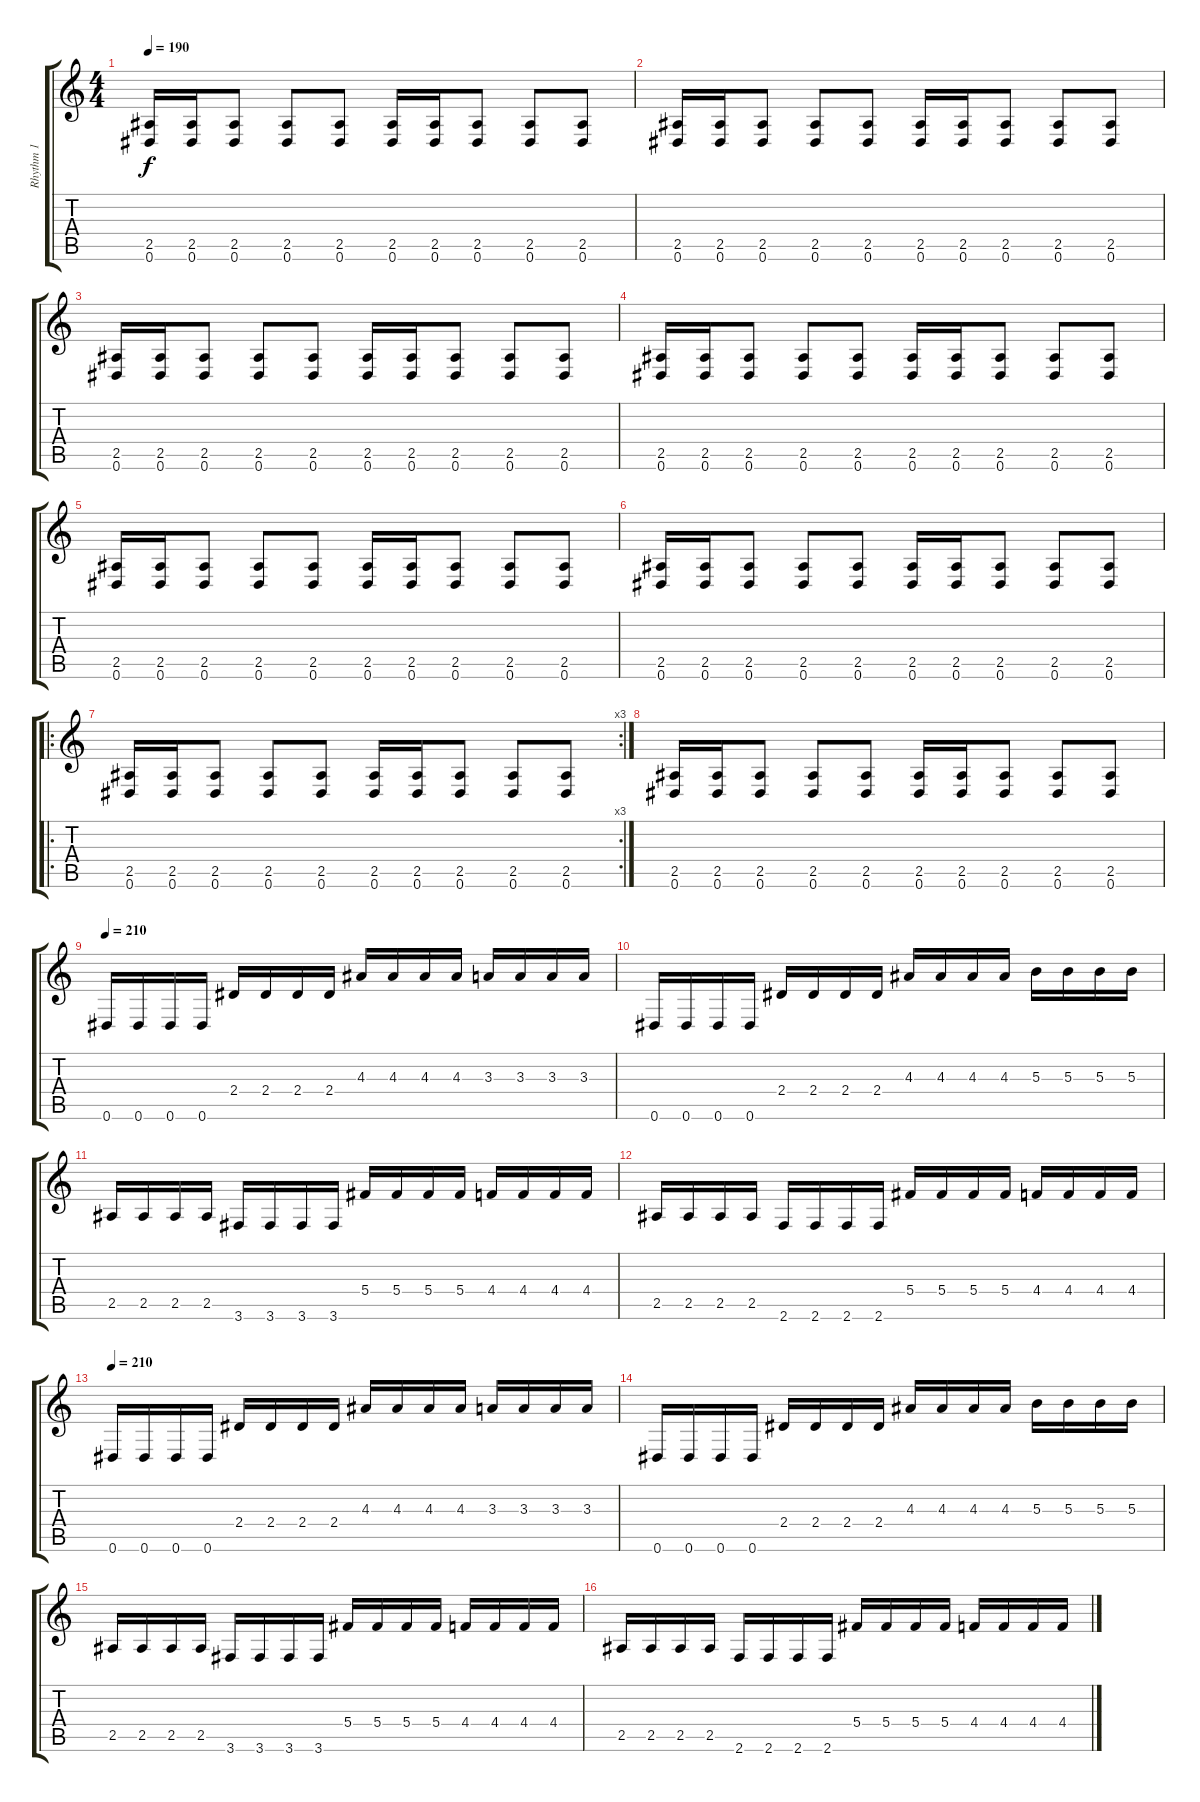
\track ("Rhythm 1" "Rhythm 1") {instrument distortionguitar}
\staff {score tabs}
\tuning (Eb4 Bb3 Gb3 Db3 Ab2 Eb2) {hide}
\ts (4 4)
\tempo 190
\clef g2
\ks c
(2.5 0.6).16{dy f} (2.5 0.6).16 (2.5 0.6).8 (2.5 0.6).8 (2.5 0.6).8 (2.5 0.6).16 (2.5 0.6).16 (2.5 0.6).8 (2.5 0.6).8 (2.5 0.6).8 |
(2.5 0.6).16 (2.5 0.6).16 (2.5 0.6).8 (2.5 0.6).8 (2.5 0.6).8 (2.5 0.6).16 (2.5 0.6).16 (2.5 0.6).8 (2.5 0.6).8 (2.5 0.6).8 |
(2.5 0.6).16 (2.5 0.6).16 (2.5 0.6).8 (2.5 0.6).8 (2.5 0.6).8 (2.5 0.6).16 (2.5 0.6).16 (2.5 0.6).8 (2.5 0.6).8 (2.5 0.6).8 |
(2.5 0.6).16 (2.5 0.6).16 (2.5 0.6).8 (2.5 0.6).8 (2.5 0.6).8 (2.5 0.6).16 (2.5 0.6).16 (2.5 0.6).8 (2.5 0.6).8 (2.5 0.6).8 |
(2.5 0.6).16 (2.5 0.6).16 (2.5 0.6).8 (2.5 0.6).8 (2.5 0.6).8 (2.5 0.6).16 (2.5 0.6).16 (2.5 0.6).8 (2.5 0.6).8 (2.5 0.6).8 |
(2.5 0.6).16 (2.5 0.6).16 (2.5 0.6).8 (2.5 0.6).8 (2.5 0.6).8 (2.5 0.6).16 (2.5 0.6).16 (2.5 0.6).8 (2.5 0.6).8 (2.5 0.6).8 |
\ro
\rc 3
(2.5 0.6).16 (2.5 0.6).16 (2.5 0.6).8 (2.5 0.6).8 (2.5 0.6).8 (2.5 0.6).16 (2.5 0.6).16 (2.5 0.6).8 (2.5 0.6).8 (2.5 0.6).8 |
(2.5 0.6).16 (2.5 0.6).16 (2.5 0.6).8 (2.5 0.6).8 (2.5 0.6).8 (2.5 0.6).16 (2.5 0.6).16 (2.5 0.6).8 (2.5 0.6).8 (2.5 0.6).8 |
\tempo 210
0.6.16 0.6.16 0.6.16 0.6.16 2.4.16 2.4.16 2.4.16 2.4.16 4.3.16 4.3.16 4.3.16 4.3.16 3.3.16 3.3.16 3.3.16 3.3.16 |
0.6.16 0.6.16 0.6.16 0.6.16 2.4.16 2.4.16 2.4.16 2.4.16 4.3.16 4.3.16 4.3.16 4.3.16 5.3.16 5.3.16 5.3.16 5.3.16 |
2.5.16 2.5.16 2.5.16 2.5.16 3.6.16 3.6.16 3.6.16 3.6.16 5.4.16 5.4.16 5.4.16 5.4.16 4.4.16 4.4.16 4.4.16 4.4.16 |
2.5.16 2.5.16 2.5.16 2.5.16 2.6.16 2.6.16 2.6.16 2.6.16 5.4.16 5.4.16 5.4.16 5.4.16 4.4.16 4.4.16 4.4.16 4.4.16 |
\tempo 210
0.6.16 0.6.16 0.6.16 0.6.16 2.4.16 2.4.16 2.4.16 2.4.16 4.3.16 4.3.16 4.3.16 4.3.16 3.3.16 3.3.16 3.3.16 3.3.16 |
0.6.16 0.6.16 0.6.16 0.6.16 2.4.16 2.4.16 2.4.16 2.4.16 4.3.16 4.3.16 4.3.16 4.3.16 5.3.16 5.3.16 5.3.16 5.3.16 |
2.5.16 2.5.16 2.5.16 2.5.16 3.6.16 3.6.16 3.6.16 3.6.16 5.4.16 5.4.16 5.4.16 5.4.16 4.4.16 4.4.16 4.4.16 4.4.16 |
2.5.16 2.5.16 2.5.16 2.5.16 2.6.16 2.6.16 2.6.16 2.6.16 5.4.16 5.4.16 5.4.16 5.4.16 4.4.16 4.4.16 4.4.16 4.4.16
